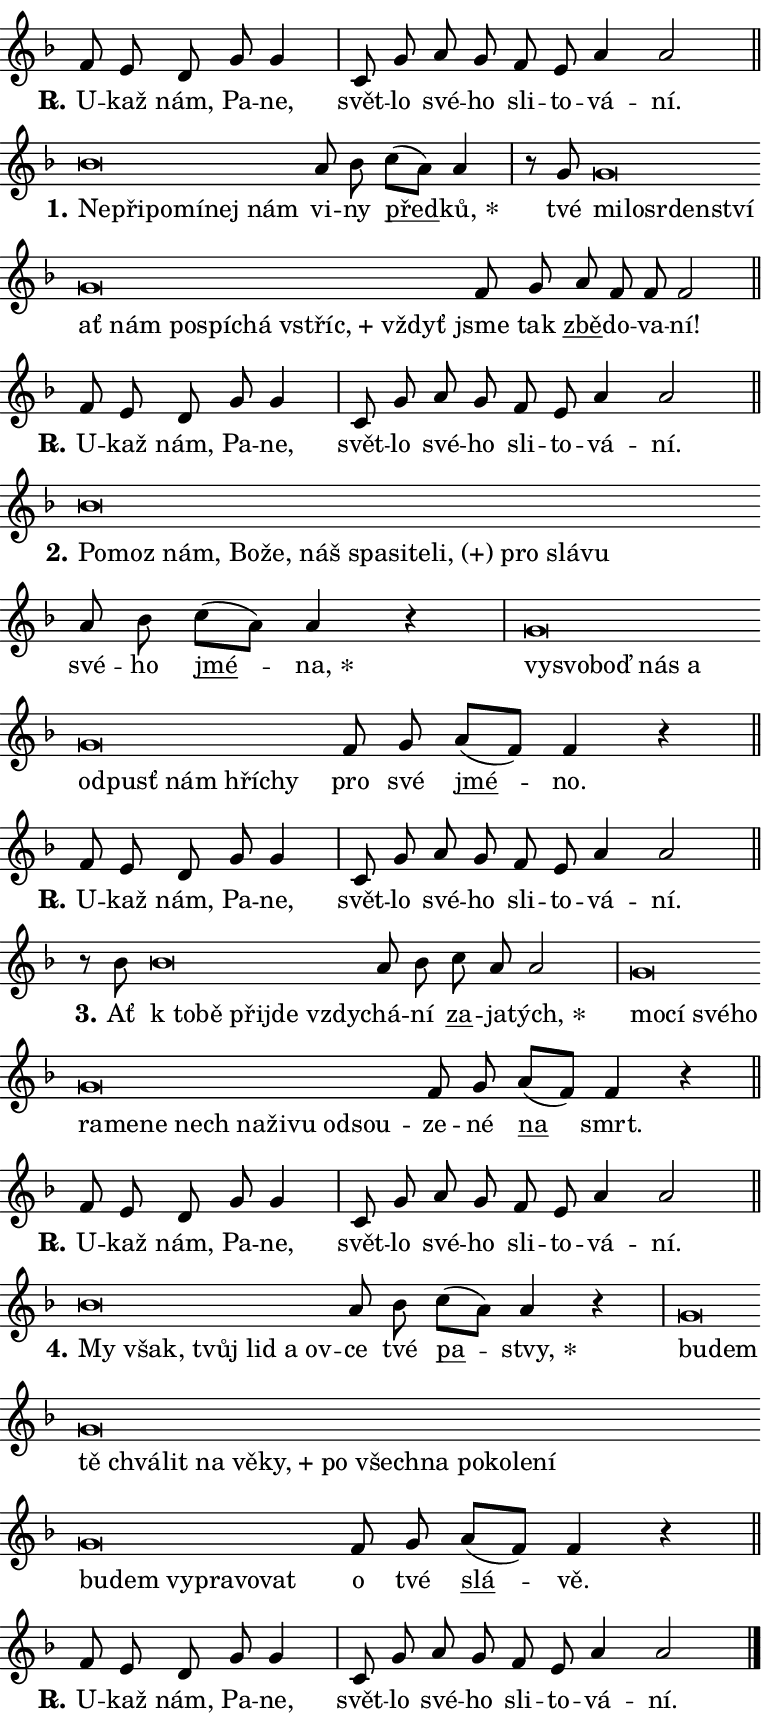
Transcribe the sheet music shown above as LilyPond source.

\version "2.24.0"
\header { tagline = "" }
\paper {
  indent = 0\cm
  top-margin = 0\cm
  right-margin = 0.13\cm % to fit lyric hyphens
  bottom-margin = 0\cm
  left-margin = 0\cm
  paper-width = 13\cm
  page-breaking = #ly:one-page-breaking
  system-system-spacing.basic-distance = #11
  score-system-spacing.basic-distance = #11
  ragged-last = ##f
}


%% Author: Thomas Morley
%% https://lists.gnu.org/archive/html/lilypond-user/2020-05/msg00002.html
#(define (line-position grob)
"Returns position of @var[grob} in current system:
   @code{'start}, if at first time-step
   @code{'end}, if at last time-step
   @code{'middle} otherwise
"
  (let* ((col (ly:item-get-column grob))
         (ln (ly:grob-object col 'left-neighbor))
         (rn (ly:grob-object col 'right-neighbor))
         (col-to-check-left (if (ly:grob? ln) ln col))
         (col-to-check-right (if (ly:grob? rn) rn col))
         (break-dir-left
           (and
             (ly:grob-property col-to-check-left 'non-musical #f)
             (ly:item-break-dir col-to-check-left)))
         (break-dir-right
           (and
             (ly:grob-property col-to-check-right 'non-musical #f)
             (ly:item-break-dir col-to-check-right))))
        (cond ((eqv? 1 break-dir-left) 'start)
              ((eqv? -1 break-dir-right) 'end)
              (else 'middle))))

#(define (tranparent-at-line-position vctor)
  (lambda (grob)
  "Relying on @code{line-position} select the relevant enry from @var{vctor}.
Used to determine transparency,"
    (case (line-position grob)
      ((end) (not (vector-ref vctor 0)))
      ((middle) (not (vector-ref vctor 1)))
      ((start) (not (vector-ref vctor 2))))))

noteHeadBreakVisibility =
#(define-music-function (break-visibility)(vector?)
"Makes @code{NoteHead}s transparent relying on @var{break-visibility}"
#{
  \override NoteHead.transparent =
    #(tranparent-at-line-position break-visibility)
#})

#(define delete-ledgers-for-transparent-note-heads
  (lambda (grob)
    "Reads whether a @code{NoteHead} is transparent.
If so this @code{NoteHead} is removed from @code{'note-heads} from
@var{grob}, which is supposed to be @code{LedgerLineSpanner}.
As a result ledgers are not printed for this @code{NoteHead}"
    (let* ((nhds-array (ly:grob-object grob 'note-heads))
           (nhds-list
             (if (ly:grob-array? nhds-array)
                 (ly:grob-array->list nhds-array)
                 '()))
           ;; Relies on the transparent-property being done before
           ;; Staff.LedgerLineSpanner.after-line-breaking is executed.
           ;; This is fragile ...
           (to-keep
             (remove
               (lambda (nhd)
                 (ly:grob-property nhd 'transparent #f))
               nhds-list)))
      ;; TODO find a better method to iterate over grob-arrays, similiar
      ;; to filter/remove etc for lists
      ;; For now rebuilt from scratch
      (set! (ly:grob-object grob 'note-heads)  '())
      (for-each
        (lambda (nhd)
          (ly:pointer-group-interface::add-grob grob 'note-heads nhd))
        to-keep))))

squashNotes = {
  \override NoteHead.X-extent = #'(-0.2 . 0.2)
  \override NoteHead.Y-extent = #'(-0.75 . 0)
  \override NoteHead.stencil =
    #(lambda (grob)
       (let ((pos (ly:grob-property grob 'staff-position)))
         (begin
           (if (< pos -7) (display "ERROR: Lower brevis then expected\n") (display ""))
           (if (<= pos -6) ly:text-interface::print ly:note-head::print))))
}
unSquashNotes = {
  \revert NoteHead.X-extent
  \revert NoteHead.Y-extent
  \revert NoteHead.stencil
}

hideNotes = \noteHeadBreakVisibility #begin-of-line-visible
unHideNotes = \noteHeadBreakVisibility #all-visible

% work-around for resetting accidentals
% https://lilypond.org/doc/v2.23/Documentation/notation/displaying-rhythms#unmetered-music
cadenzaMeasure = {
  \cadenzaOff
  \partial 1024 s1024
  \cadenzaOn
}

#(define-markup-command (accent layout props text) (markup?)
  "Underline accented syllable"
  (interpret-markup layout props
    #{\markup \override #'(offset . 4.3) \underline { #text }#}))

responsum = \markup \concat {
  "R" \hspace #-1.05 \path #0.1 #'((moveto 0 0.07) (lineto 0.9 0.8)) \hspace #0.05 "."
}

spaceSize = #0.6828661417322834 % exact space size for TeX Gyre Schola

\layout {
  \context {
    \Staff
    \remove "Time_signature_engraver"
    \override LedgerLineSpanner.after-line-breaking = #delete-ledgers-for-transparent-note-heads
  }
  \context {
    \Lyrics {
      \override LyricSpace.minimum-distance = \spaceSize
      \override LyricText.font-name = #"TeX Gyre Schola"
      \override LyricText.font-size = 1
      \override StanzaNumber.font-name = #"TeX Gyre Schola Bold"
      \override StanzaNumber.font-size = 1
    }
  }
  \context {
    \Score 
    \override NoteHead.text =
      #(lambda (grob) 
        (let ((pos (ly:grob-property grob 'staff-position)))
          #{\markup {
            \combine
              \halign #-0.55 \raise #(if (= pos -6) 0 0.5) \override #'(thickness . 2) \draw-line #'(3.2 . 0)
              \musicglyph "noteheads.sM1"
          }#}))
  }
}

% magnetic-lyrics.ily
%
%   written by
%     Jean Abou Samra <jean@abou-samra.fr>
%     Werner Lemberg <wl@gnu.org>
%
%   adapted by
%     Jiri Hon <jiri.hon@gmail.com>
%
% Version 2022-Apr-15

% https://www.mail-archive.com/lilypond-user@gnu.org/msg149350.html

#(define (Left_hyphen_pointer_engraver context)
   "Collect syllable-hyphen-syllable occurrences in lyrics and store
them in properties.  This engraver only looks to the left.  For
example, if the lyrics input is @code{foo -- bar}, it does the
following.

@itemize @bullet
@item
Set the @code{text} property of the @code{LyricHyphen} grob between
@q{foo} and @q{bar} to @code{foo}.

@item
Set the @code{left-hyphen} property of the @code{LyricText} grob with
text @q{foo} to the @code{LyricHyphen} grob between @q{foo} and
@q{bar}.
@end itemize

Use this auxiliary engraver in combination with the
@code{lyric-@/text::@/apply-@/magnetic-@/offset!} hook."
   (let ((hyphen #f)
         (text #f))
     (make-engraver
      (acknowledgers
       ((lyric-syllable-interface engraver grob source-engraver)
        (set! text grob)))
      (end-acknowledgers
       ((lyric-hyphen-interface engraver grob source-engraver)
        ;(when (not (grob::has-interface grob 'lyric-space-interface))
          (set! hyphen grob)));)
      ((stop-translation-timestep engraver)
       (when (and text hyphen)
         (ly:grob-set-object! text 'left-hyphen hyphen))
       (set! text #f)
       (set! hyphen #f)))))

#(define (lyric-text::apply-magnetic-offset! grob)
   "If the space between two syllables is less than the value in
property @code{LyricText@/.details@/.squash-threshold}, move the right
syllable to the left so that it gets concatenated with the left
syllable.

Use this function as a hook for
@code{LyricText@/.after-@/line-@/breaking} if the
@code{Left_@/hyphen_@/pointer_@/engraver} is active."
   (let ((hyphen (ly:grob-object grob 'left-hyphen #f)))
     (when hyphen
       (let ((left-text (ly:spanner-bound hyphen LEFT)))
         (when (grob::has-interface left-text 'lyric-syllable-interface)
           (let* ((common (ly:grob-common-refpoint grob left-text X))
                  (this-x-ext (ly:grob-extent grob common X))
                  (left-x-ext
                   (begin
                     ;; Trigger magnetism for left-text.
                     (ly:grob-property left-text 'after-line-breaking)
                     (ly:grob-extent left-text common X)))
                  ;; `delta` is the gap width between two syllables.
                  (delta (- (interval-start this-x-ext)
                            (interval-end left-x-ext)))
                  (details (ly:grob-property grob 'details))
                  (threshold (assoc-get 'squash-threshold details 0.2)))
             (when (< delta threshold)
               (let* (;; We have to manipulate the input text so that
                      ;; ligatures crossing syllable boundaries are not
                      ;; disabled.  For languages based on the Latin
                      ;; script this is essentially a beautification.
                      ;; However, for non-Western scripts it can be a
                      ;; necessity.
                      (lt (ly:grob-property left-text 'text))
                      (rt (ly:grob-property grob 'text))
                      (is-space (grob::has-interface hyphen 'lyric-space-interface))
                      (space (if is-space " " ""))
                      (extra-delta (if is-space spaceSize 0))
                      ;; Append new syllable.
                      (ltrt-space (if (and (string? lt) (string? rt))
                                (string-append lt space rt)
                                (make-concat-markup (list lt space rt))))
                      ;; Right-align `ltrt` to the right side.
                      (ltrt-space-markup (grob-interpret-markup
                               grob
                               (make-translate-markup
                                (cons (interval-length this-x-ext) 0)
                                (make-right-align-markup ltrt-space)))))
                 (begin
                   ;; Don't print `left-text`.
                   (ly:grob-set-property! left-text 'stencil #f)
                   ;; Set text and stencil (which holds all collected
                   ;; syllables so far) and shift it to the left.
                   (ly:grob-set-property! grob 'text ltrt-space)
                   (ly:grob-set-property! grob 'stencil ltrt-space-markup)
                   (ly:grob-translate-axis! grob (- (- delta extra-delta)) X))))))))))


#(define (lyric-hyphen::displace-bounds-first grob)
   ;; Make very sure this callback isn't triggered too early.
   (let ((left (ly:spanner-bound grob LEFT))
         (right (ly:spanner-bound grob RIGHT)))
     (ly:grob-property left 'after-line-breaking)
     (ly:grob-property right 'after-line-breaking)
     (ly:lyric-hyphen::print grob)))

squashThreshold = #0.4

\layout {
  \context {
    \Lyrics
    \consists #Left_hyphen_pointer_engraver
    \override LyricText.after-line-breaking =
      #lyric-text::apply-magnetic-offset!
    \override LyricHyphen.stencil = #lyric-hyphen::displace-bounds-first
    \override LyricText.details.squash-threshold = \squashThreshold
    \override LyricHyphen.minimum-distance = 0
    \override LyricHyphen.minimum-length = \squashThreshold
  }
}

squashText = \override LyricText.details.squash-threshold = 9999
unSquashText = \override LyricText.details.squash-threshold = \squashThreshold

leftText = \override LyricText.self-alignment-X = #LEFT
unLeftText = \revert LyricText.self-alignment-X

starOffset = #(lambda (grob) 
                (let ((x_offset (ly:self-alignment-interface::aligned-on-x-parent grob)))
                  (if (= x_offset 0) 0 (+ x_offset 1.2))))

star = #(define-music-function (syllable)(string?)
"Append star separator at the end of a syllable"
#{
  \once \override LyricText.X-offset = #starOffset
  \lyricmode { \markup {
    #syllable
    \override #'((font-name . "TeX Gyre Schola Bold")) \hspace #0.2 \lower #0.65 \larger "*"
  } }
#})

starAccent = #(define-music-function (syllable)(string?)
"Append star separator at the end of a syllable and make accent"
#{
  \once \override LyricText.X-offset = #starOffset
  \lyricmode { \markup {
    \accent #syllable
    \override #'((font-name . "TeX Gyre Schola Bold")) \hspace #0.2 \lower #0.65 \larger "*"
  } }
#})

breath = #(define-music-function (syllable)(string?)
"Append breathing indicator at the end of a syllable"
#{
  \lyricmode { \markup { #syllable "+" } }
#})

optionalBreath = #(define-music-function (syllable)(string?)
"Append optional breathing indicator at the end of a syllable"
#{
  \lyricmode { \markup { #syllable "(+)" } }
#})


\score {
    <<
        \new Voice = "melody" { \cadenzaOn \key f \major \relative { f'8 e d g g4 \cadenzaMeasure \bar "|" c,8 g' \bar "" a g \bar "" f e a4 a2 \cadenzaMeasure \bar "||" \break } }
        \new Lyrics \lyricsto "melody" { \lyricmode { \set stanza = \responsum
U -- kaž nám, Pa -- ne, svět -- lo své -- ho sli -- to -- vá -- ní. } }
    >>
    \layout {}
}

\score {
    <<
        \new Voice = "melody" { \cadenzaOn \key f \major \relative { \squashNotes bes'\breve*1/16 \hideNotes \breve*1/16 \bar "" \breve*1/16 \bar "" \breve*1/16 \bar "" \breve*1/16 \breve*1/16 \bar "" \unHideNotes \unSquashNotes a8 bes \bar "" c[( a)] a4 \cadenzaMeasure \bar "|" r8 g8 \squashNotes g\breve*1/16 \hideNotes \breve*1/16 \bar "" \breve*1/16 \bar "" \breve*1/16 \bar "" \breve*1/16 \bar "" \breve*1/16 \bar "" \breve*1/16 \bar "" \breve*1/16 \bar "" \breve*1/16 \bar "" \breve*1/16 \bar "" \breve*1/16 \breve*1/16 \bar "" \unHideNotes \unSquashNotes f8 g \bar "" a f f f2 \cadenzaMeasure \bar "||" \break } }
        \new Lyrics \lyricsto "melody" { \lyricmode { \set stanza = "1."
\leftText Ne -- \squashText při -- po -- mí -- nej nám \unLeftText \unSquashText vi -- ny \markup \accent před -- \star ků, tvé \leftText mi -- \squashText lo -- sr -- den -- ství ať nám po -- spí -- chá \breath "vstříc," vždyť \unLeftText \unSquashText jsme tak \markup \accent zbě -- do -- va -- ní! } }
    >>
    \layout {}
}

\score {
    <<
        \new Voice = "melody" { \cadenzaOn \key f \major \relative { f'8 e d g g4 \cadenzaMeasure \bar "|" c,8 g' \bar "" a g \bar "" f e a4 a2 \cadenzaMeasure \bar "||" \break } }
        \new Lyrics \lyricsto "melody" { \lyricmode { \set stanza = \responsum
U -- kaž nám, Pa -- ne, svět -- lo své -- ho sli -- to -- vá -- ní. } }
    >>
    \layout {}
}

\score {
    <<
        \new Voice = "melody" { \cadenzaOn \key f \major \relative { \squashNotes bes'\breve*1/16 \hideNotes \breve*1/16 \bar "" \breve*1/16 \bar "" \breve*1/16 \bar "" \breve*1/16 \bar "" \breve*1/16 \bar "" \breve*1/16 \bar "" \breve*1/16 \bar "" \breve*1/16 \bar "" \breve*1/16 \bar "" \breve*1/16 \bar "" \breve*1/16 \breve*1/16 \bar "" \unHideNotes \unSquashNotes a8 bes \bar "" c[( a)] a4 r \cadenzaMeasure \bar "|" \squashNotes g\breve*1/16 \hideNotes \breve*1/16 \bar "" \breve*1/16 \bar "" \breve*1/16 \bar "" \breve*1/16 \bar "" \breve*1/16 \bar "" \breve*1/16 \bar "" \breve*1/16 \bar "" \breve*1/16 \breve*1/16 \bar "" \unHideNotes \unSquashNotes f8 g \bar "" a[( f)] f4 r \cadenzaMeasure \bar "||" \break } }
        \new Lyrics \lyricsto "melody" { \lyricmode { \set stanza = "2."
\leftText Po -- \squashText moz nám, Bo -- že, náš spa -- si -- te -- \optionalBreath li, pro slá -- vu \unLeftText \unSquashText své -- ho \markup \accent jmé -- \star na, \leftText vy -- \squashText svo -- boď nás a od -- pusť nám hří -- chy \unLeftText \unSquashText pro své \markup \accent jmé -- no. } }
    >>
    \layout {}
}

\score {
    <<
        \new Voice = "melody" { \cadenzaOn \key f \major \relative { f'8 e d g g4 \cadenzaMeasure \bar "|" c,8 g' \bar "" a g \bar "" f e a4 a2 \cadenzaMeasure \bar "||" \break } }
        \new Lyrics \lyricsto "melody" { \lyricmode { \set stanza = \responsum
U -- kaž nám, Pa -- ne, svět -- lo své -- ho sli -- to -- vá -- ní. } }
    >>
    \layout {}
}

\score {
    <<
        \new Voice = "melody" { \cadenzaOn \key f \major \relative { r8 bes'8 \squashNotes bes\breve*1/16 \hideNotes \breve*1/16 \bar "" \breve*1/16 \bar "" \breve*1/16 \breve*1/16 \bar "" \unHideNotes \unSquashNotes a8 bes \bar "" c a a2 \cadenzaMeasure \bar "|" \squashNotes g\breve*1/16 \hideNotes \breve*1/16 \bar "" \breve*1/16 \bar "" \breve*1/16 \bar "" \breve*1/16 \bar "" \breve*1/16 \bar "" \breve*1/16 \bar "" \breve*1/16 \bar "" \breve*1/16 \bar "" \breve*1/16 \bar "" \breve*1/16 \bar "" \breve*1/16 \breve*1/16 \bar "" \unHideNotes \unSquashNotes f8 g \bar "" a[( f)] f4 r \cadenzaMeasure \bar "||" \break } }
        \new Lyrics \lyricsto "melody" { \lyricmode { \set stanza = "3."
Ať \leftText "k to" -- \squashText bě při -- jde vzdy -- \unLeftText \unSquashText chá -- ní \markup \accent za -- ja -- \star tých, \leftText mo -- \squashText cí své -- ho ra -- me -- ne nech na -- ži -- vu od -- sou -- \unLeftText \unSquashText ze -- né \markup \accent na smrt. } }
    >>
    \layout {}
}

\score {
    <<
        \new Voice = "melody" { \cadenzaOn \key f \major \relative { f'8 e d g g4 \cadenzaMeasure \bar "|" c,8 g' \bar "" a g \bar "" f e a4 a2 \cadenzaMeasure \bar "||" \break } }
        \new Lyrics \lyricsto "melody" { \lyricmode { \set stanza = \responsum
U -- kaž nám, Pa -- ne, svět -- lo své -- ho sli -- to -- vá -- ní. } }
    >>
    \layout {}
}

\score {
    <<
        \new Voice = "melody" { \cadenzaOn \key f \major \relative { \squashNotes bes'\breve*1/16 \hideNotes \breve*1/16 \bar "" \breve*1/16 \bar "" \breve*1/16 \bar "" \breve*1/16 \breve*1/16 \bar "" \unHideNotes \unSquashNotes a8 bes \bar "" c[( a)] a4 r \cadenzaMeasure \bar "|" \squashNotes g\breve*1/16 \hideNotes \breve*1/16 \bar "" \breve*1/16 \bar "" \breve*1/16 \bar "" \breve*1/16 \bar "" \breve*1/16 \bar "" \breve*1/16 \bar "" \breve*1/16 \bar "" \breve*1/16 \bar "" \breve*1/16 \bar "" \breve*1/16 \bar "" \breve*1/16 \bar "" \breve*1/16 \bar "" \breve*1/16 \bar "" \breve*1/16 \bar "" \breve*1/16 \bar "" \breve*1/16 \bar "" \breve*1/16 \bar "" \breve*1/16 \bar "" \breve*1/16 \breve*1/16 \bar "" \unHideNotes \unSquashNotes f8 g \bar "" a[( f)] f4 r \cadenzaMeasure \bar "||" \break } }
        \new Lyrics \lyricsto "melody" { \lyricmode { \set stanza = "4."
\leftText My \squashText však, tvůj lid a ov -- \unLeftText \unSquashText ce tvé \markup \accent pa -- \star stvy, \leftText bu -- \squashText dem tě chvá -- lit na vě -- \breath "ky," po všech -- na po -- ko -- le -- ní bu -- dem vy -- pra -- vo -- vat \unLeftText \unSquashText o tvé \markup \accent slá -- vě. } }
    >>
    \layout {}
}

\score {
    <<
        \new Voice = "melody" { \cadenzaOn \key f \major \relative { f'8 e d g g4 \cadenzaMeasure \bar "|" c,8 g' \bar "" a g \bar "" f e a4 a2 \cadenzaMeasure \bar "||" \break } \bar "|." }
        \new Lyrics \lyricsto "melody" { \lyricmode { \set stanza = \responsum
U -- kaž nám, Pa -- ne, svět -- lo své -- ho sli -- to -- vá -- ní. } }
    >>
    \layout {}
}
